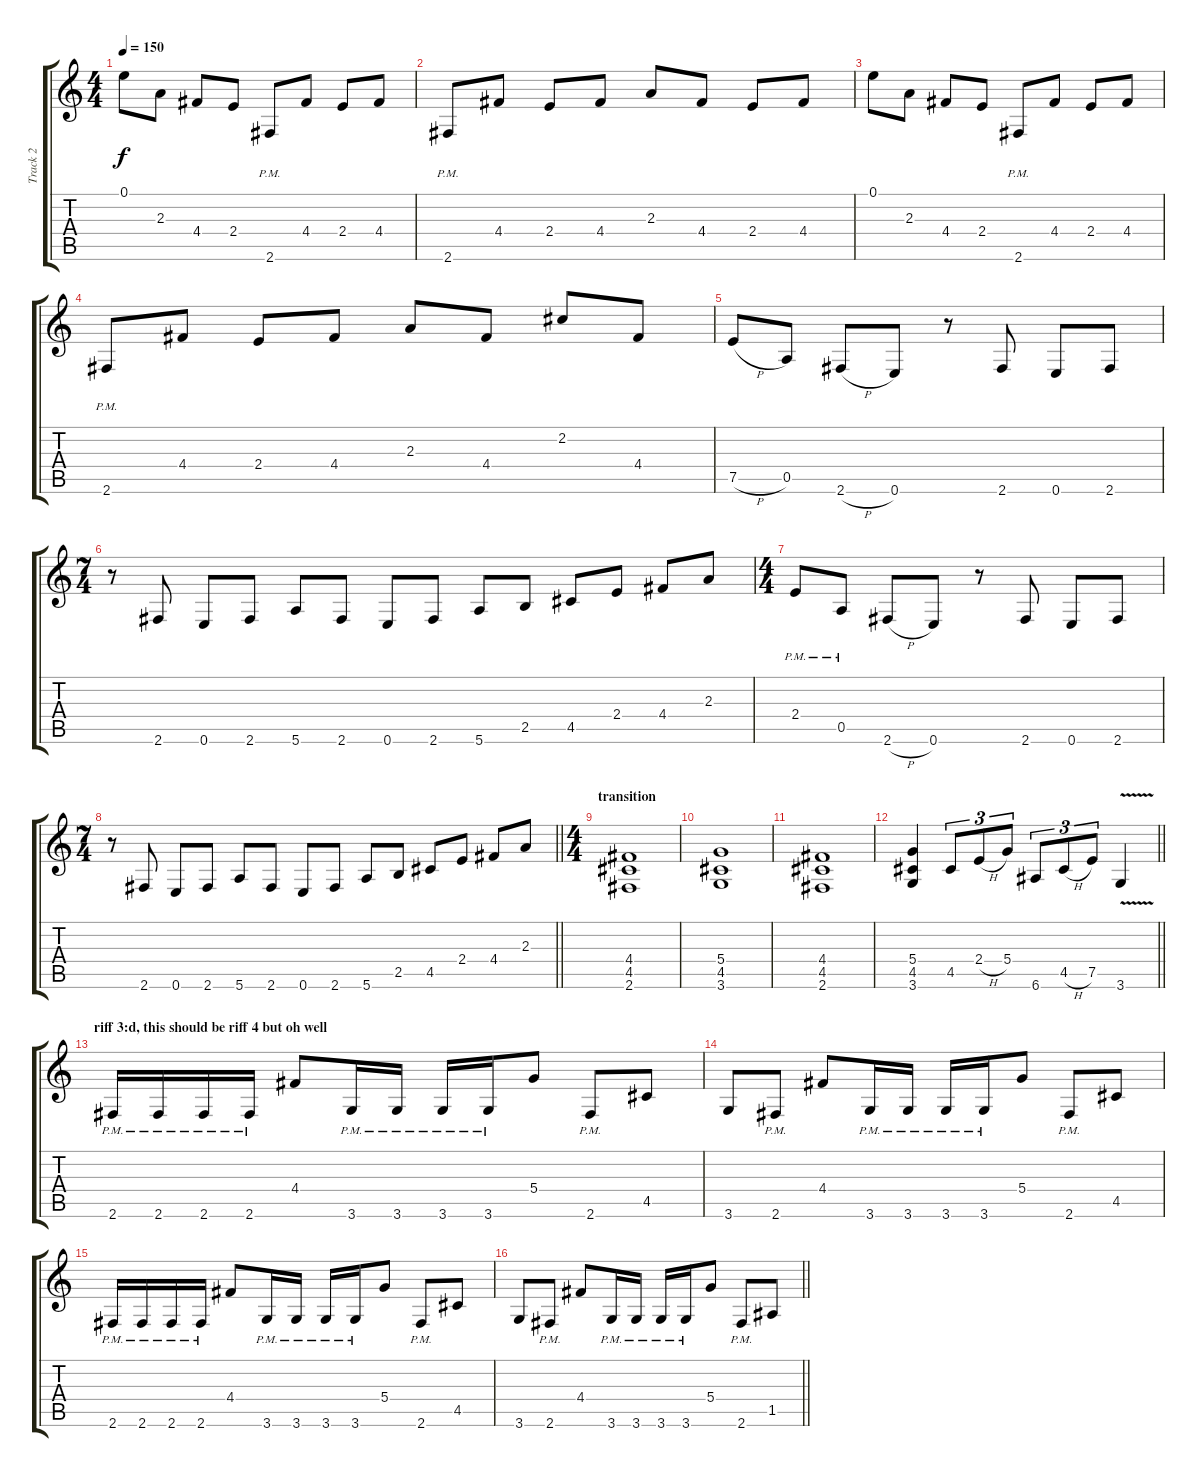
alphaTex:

\track ("Track 2" "Track 2") {instrument distortionguitar}
\staff {score tabs}
\tuning (E4 B3 G3 D3 A2 E2) {hide}
\ts (4 4)
\tempo 150
\clef g2
\ks c
0.1.8{dy f} 2.3.8 4.4.8 2.4.8 2.6{pm}.8 4.4.8 2.4.8 4.4.8 |
2.6{pm}.8 4.4.8 2.4.8 4.4.8 2.3.8 4.4.8 2.4.8 4.4.8 |
0.1.8 2.3.8 4.4.8 2.4.8 2.6{pm}.8 4.4.8 2.4.8 4.4.8 |
2.6{pm}.8 4.4.8 2.4.8 4.4.8 2.3.8 4.4.8 2.2.8 4.4.8 |
7.5{h}.8 0.5.8 2.6{h}.8 0.6.8 r.8 2.6.8 0.6.8 2.6.8 |
\ts (7 4)
r.8 2.6.8 0.6.8 2.6.8 5.6.8 2.6.8 0.6.8 2.6.8 5.6.8 2.5.8 4.5.8 2.4.8 4.4.8 2.3.8 |
\ts (4 4)
2.4{pm}.8 0.5{pm}.8 2.6{h}.8 0.6.8 r.8 2.6.8 0.6.8 2.6.8 |
\ts (7 4)
\barLineRight lightlight
r.8 2.6.8 0.6.8 2.6.8 5.6.8 2.6.8 0.6.8 2.6.8 5.6.8 2.5.8 4.5.8 2.4.8 4.4.8 2.3.8 |
\ts (4 4)
\section ("" "transition")
(4.4 4.5 2.6).1 |
(5.4 4.5 3.6).1 |
(4.4 4.5 2.6).1 |
\barLineRight lightlight
(5.4 4.5 3.6).4 4.5.8{tu (3 2)} 2.4{h}.8{tu (3 2)} 5.4.8{tu (3 2)} 6.6.8{tu (3 2)} 4.5{h}.8{tu (3 2)} 7.5.8{tu (3 2)} 3.6{v}.4 |
\section ("" "riff 3:d, this should be riff 4 but oh well")
2.6{pm}.16 2.6{pm}.16 2.6{pm}.16 2.6{pm}.16 4.4.8 3.6{pm}.16 3.6{pm}.16 3.6{pm}.16 3.6{pm}.16 5.4.8 2.6{pm}.8 4.5.8 |
3.6.8 2.6{pm}.8 4.4.8 3.6{pm}.16 3.6{pm}.16 3.6{pm}.16 3.6{pm}.16 5.4.8 2.6{pm}.8 4.5.8 |
2.6{pm}.16 2.6{pm}.16 2.6{pm}.16 2.6{pm}.16 4.4.8 3.6{pm}.16 3.6{pm}.16 3.6{pm}.16 3.6{pm}.16 5.4.8 2.6{pm}.8 4.5.8 |
\barLineRight lightlight
3.6.8 2.6{pm}.8 4.4.8 3.6{pm}.16 3.6{pm}.16 3.6{pm}.16 3.6{pm}.16 5.4.8 2.6{pm}.8 1.5.8
